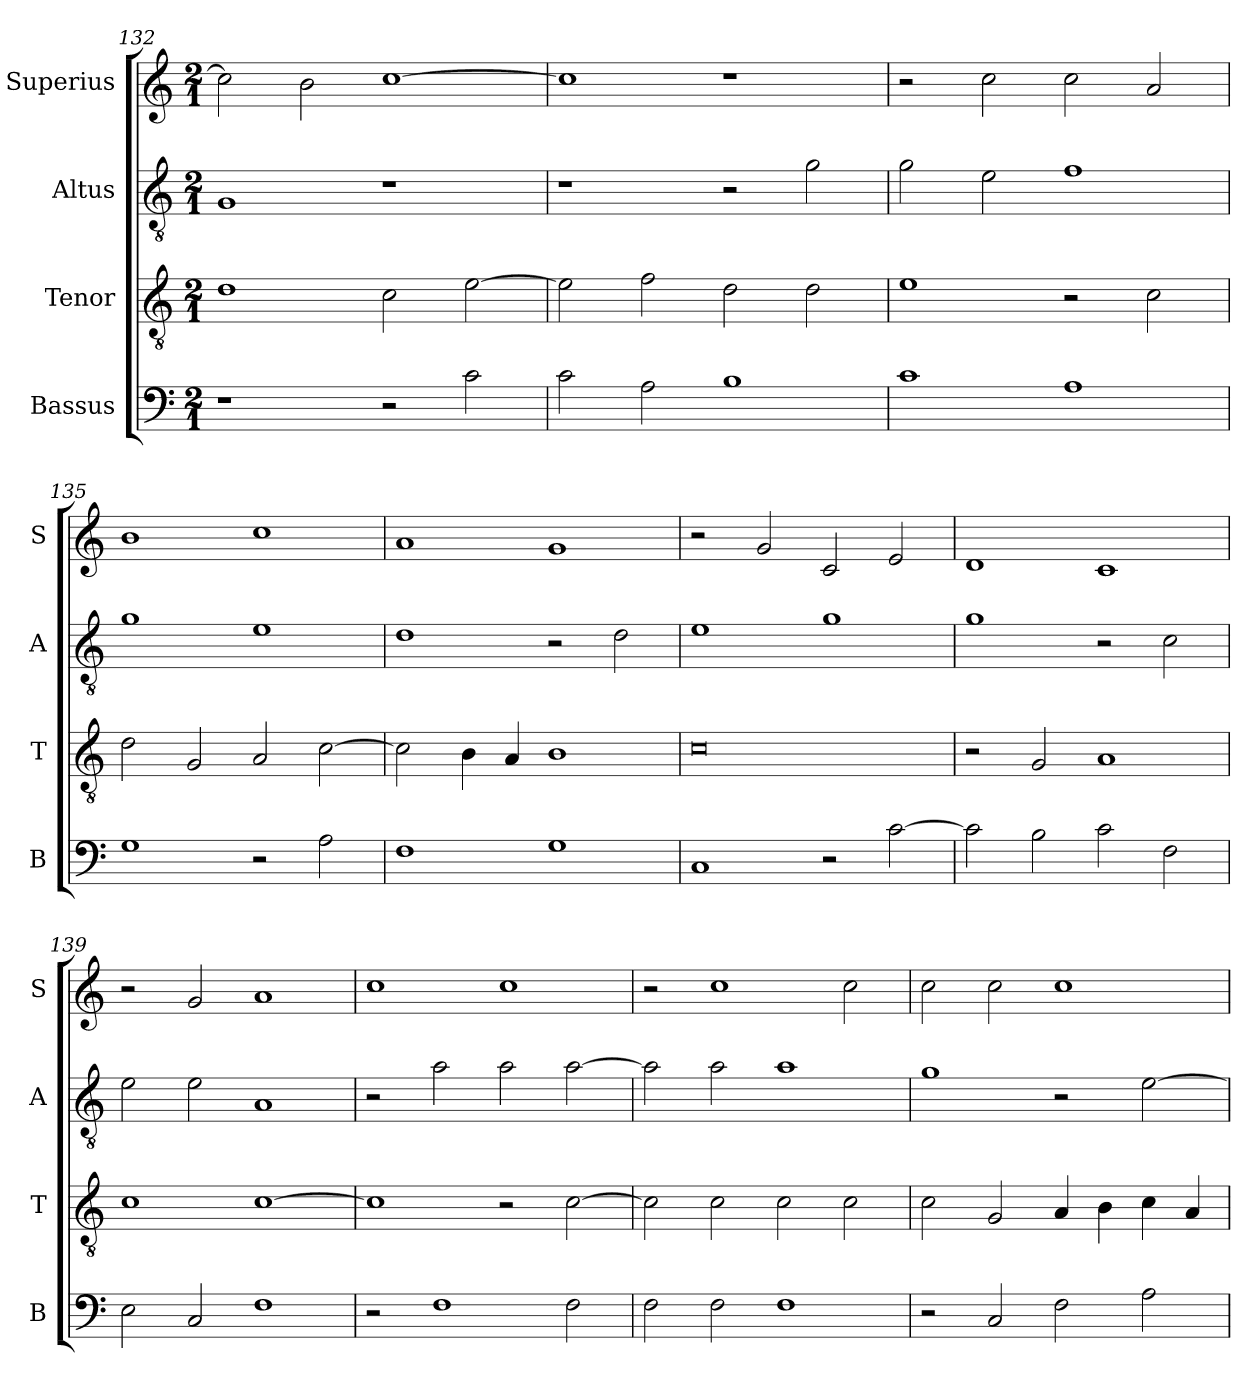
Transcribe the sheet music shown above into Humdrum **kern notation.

**kern	**kern	**kern	**kern
*part4	*part3	*part2	*part1
*staff4	*staff3	*staff2	*staff1
*I"Bassus	*I"Tenor	*I"Altus	*I"Superius
*I'B	*I'T	*I'A	*I'S
*clefF4	*clefGv2	*clefGv2	*clefG2
*k[]	*k[]	*k[]	*k[]
*C:	*C:	*C:	*C:
*M2/1	*M2/1	*M2/1	*M2/1
=132	=132	=132	=132
1r	1d	1G	2cc]
.	.	.	2b
2r	2c	1r	[1cc
2c	[2e	.	.
=133	=133	=133	=133
2c	2e]	1r	1cc]
2A	2f	.	.
1B	2d	2r	1r
.	2d	2g	.
=134	=134	=134	=134
1c	1e	2g	2r
.	.	2e	2cc
1A	2r	1f	2cc
.	2c	.	2a
=135	=135	=135	=135
1G	2d	1g	1b
.	2G	.	.
2r	2A	1e	1cc
2A	[2c	.	.
=136	=136	=136	=136
1F	2c]	1d	1a
.	4B	.	.
.	4A	.	.
1G	1B	2r	1g
.	.	2d	.
=137	=137	=137	=137
1C	0c	1e	2r
.	.	.	2g
2r	.	1g	2c
[2c	.	.	2e
=138	=138	=138	=138
2c]	2r	1g	1d
2B	2G	.	.
2c	1A	2r	1c
2F	.	2c	.
=139	=139	=139	=139
2E	1c	2e	2r
2C	.	2e	2g
1F	[1c	1A	1a
=140	=140	=140	=140
2r	1c]	2r	1cc
1F	.	2a	.
.	2r	2a	1cc
2F	[2c	[2a	.
=141	=141	=141	=141
2F	2c]	2a]	2r
2F	2c	2a	1cc
1F	2c	1a	.
.	2c	.	2cc
=142	=142	=142	=142
2r	2c	1g	2cc
2C	2G	.	2cc
2F	4A	2r	1cc
.	4B	.	.
2A	4c	[2e	.
.	4A	.	.
=	=	=	=
*-	*-	*-	*-
